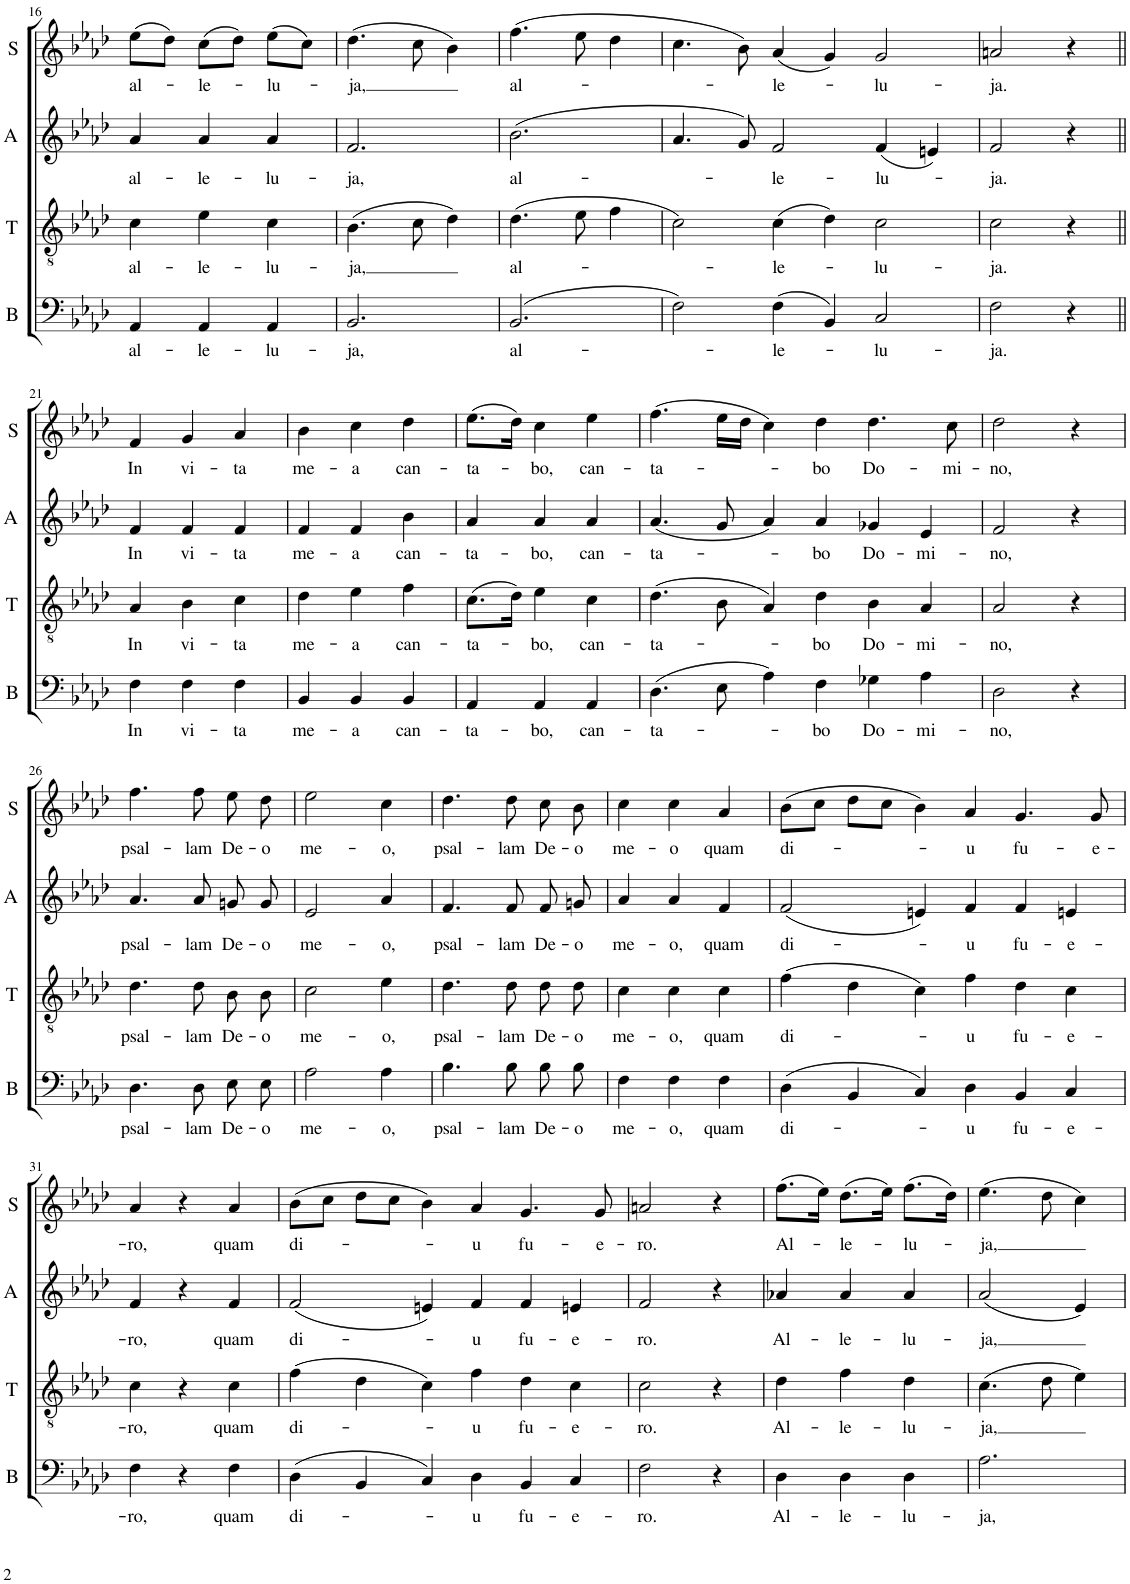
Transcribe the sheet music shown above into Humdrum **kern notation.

**kern	**text	**kern	**text	**kern	**text	**kern	**text
*part4	*part4	*part3	*part3	*part2	*part2	*part1	*part1
*staff4	*staff4	*staff3	*staff3	*staff2	*staff2	*staff1	*staff1
*I"B	*	*I"T	*	*I"A	*	*I"S	*
*I'B	*	*I'T	*	*I'A	*	*I'S	*
!!LO:PB:g=z
*clefF4	*	*clefGv2	*	*clefG2	*	*clefG2	*
*Trd1c2	*	*Trd1c2	*	*Trd1c2	*	*Trd1c2	*
*k[b-e-a-d-]	*	*k[b-e-a-d-]	*	*k[b-e-a-d-]	*	*k[b-e-a-d-]	*
*M3/4	*	*M3/4	*	*M3/4	*	*M3/4	*
=16	=16	=16	=16	=16	=16	=16	=16
!	!LO:LY:b	!	!LO:LY:b	!	!LO:LY:b	!	!LO:LY:b
4AA-/	al-	4c\	al-	4a-/	al-	(8ee-\L	al-
.	.	.	.	.	.	8dd-\J)	.
!	!LO:LY:b	!	!LO:LY:b	!	!LO:LY:b	!	!LO:LY:b
4AA-/	-le-	4e-\	-le-	4a-/	-le-	(8cc\L	-le-
.	.	.	.	.	.	8dd-\J)	.
!	!LO:LY:b	!	!LO:LY:b	!	!LO:LY:b	!	!LO:LY:b
4AA-/	-lu-	4c\	-lu-	4a-/	-lu-	(8ee-\L	-lu-
.	.	.	.	.	.	8cc\J)	.
=17	=17	=17	=17	=17	=17	=17	=17
!	!LO:LY:b	!	!LO:LY:b	!	!LO:LY:b	!	!LO:LY:b
2.BB-/	-ja,	(4.B-\	-ja,	2.f/	-ja,	(4.dd-\	-ja,
.	.	8c\	.	.	.	8cc\	.
.	.	4d-\)	.	.	.	4b-\)	.
=18	=18	=18	=18	=18	=18	=18	=18
!	!LO:LY:b	!	!LO:LY:b	!	!LO:LY:b	!	!LO:LY:b
(2.BB-/	al-	(4.d-\	al-	(2.b-\	al-	(4.ff\	al-
.	.	8e-\	.	.	.	8ee-\	.
.	.	4f\	.	.	.	4dd-\	.
=19	=19	=19	=19	=19	=19	=19	=19
2F\)	.	2c\)	.	4.a-/	.	4.cc\	.
.	.	.	.	8g/)	.	8b-\)	.
!	!LO:LY:b	!	!LO:LY:b	!	!LO:LY:b	!	!LO:LY:b
(4F\	-le-	(4c\	-le-	[4f/	-le-	(4a-/	-le-
4BB-/)	.	4d-\)	.	4ryy	.	4g/)	.
!	!LO:LY:b	!	!LO:LY:b	!	!LO:LY:b	!	!LO:LY:b
2C/	-lu-	2c\	-lu-	(4f/	-lu-	2g/	-lu-
.	.	.	.	4en/)	.	.	.
=20	=20	=20	=20	=20	=20	=20	=20
!	!LO:LY:b	!	!LO:LY:b	!	!LO:LY:b	!	!LO:LY:b
2F\	-ja.	2c\	ja.	2f/	-ja.	2an/	ja.
4r	.	4r	.	4f/]	.	4r	.
4ryy	.	4ryy	.	4r	.	4ryy	.
!!LO:LB:g=z
=21||	=21||	=21||	=21||	=21||	=21||	=21||	=21||
!	!LO:LY:b	!	!LO:LY:b	!	!LO:LY:b	!	!LO:LY:b
4F\	In	4A-/	In	4f/	In	4f/	In
!	!LO:LY:b	!	!LO:LY:b	!	!LO:LY:b	!	!LO:LY:b
4F\	vi-	4B-\	vi-	4f/	vi-	4g/	vi-
!	!LO:LY:b	!	!LO:LY:b	!	!LO:LY:b	!	!LO:LY:b
4F\	-ta	4c\	-ta	4f/	-ta	4a-/	-ta
=22	=22	=22	=22	=22	=22	=22	=22
!	!LO:LY:b	!	!LO:LY:b	!	!LO:LY:b	!	!LO:LY:b
4BB-/	me-	4d-\	me-	4f/	me-	4b-\	me-
!	!LO:LY:b	!	!LO:LY:b	!	!LO:LY:b	!	!LO:LY:b
4BB-/	-a	4e-\	-a	4f/	-a	4cc\	-a
!	!LO:LY:b	!	!LO:LY:b	!	!LO:LY:b	!	!LO:LY:b
4BB-/	can-	4f\	can-	4b-\	can-	4dd-\	can-
=23	=23	=23	=23	=23	=23	=23	=23
!	!LO:LY:b	!	!LO:LY:b	!	!LO:LY:b	!	!LO:LY:b
4AA-/	-ta-	(8.c\L	-ta-	4a-/	-ta-	(8.ee-\L	-ta-
.	.	16d-\Jk)	.	.	.	16dd-\Jk)	.
!	!LO:LY:b	!	!LO:LY:b	!	!LO:LY:b	!	!LO:LY:b
4AA-/	-bo,	4e-\	-bo,	4a-/	-bo,	4cc\	-bo,
!	!LO:LY:b	!	!LO:LY:b	!	!LO:LY:b	!	!LO:LY:b
4AA-/	can-	4c\	can-	4a-/	can-	4ee-\	can-
=24	=24	=24	=24	=24	=24	=24	=24
!	!LO:LY:b	!	!LO:LY:b	!	!LO:LY:b	!	!LO:LY:b
(4.D-\	-ta-	(4.d-\	-ta-	(4.a-/	-ta-	(4.ff\	-ta-
8E-\	.	8B-\	.	8g/	.	16ee-\LL	.
.	.	.	.	.	.	16dd-\JJ	.
4A-\)	.	4A-/)	.	4a-/)	.	4cc\)	.
!	!LO:LY:b	!	!LO:LY:b	!	!LO:LY:b	!	!LO:LY:b
4F\	-bo	4d-\	-bo	4a-/	-bo	4dd-\	-bo
!	!LO:LY:b	!	!LO:LY:b	!	!LO:LY:b	!	!LO:LY:b
4G-X\	Do-	4B-\	Do-	4g-X/	Do-	4.dd-\	Do-
!	!LO:LY:b	!	!LO:LY:b	!	!LO:LY:b	!	!
4A-\	-mi-	4A-/	-mi-	4e-/	-mi-	.	.
!	!	!	!	!	!	!	!LO:LY:b
.	.	.	.	.	.	8cc\	-mi-
=25	=25	=25	=25	=25	=25	=25	=25
!	!LO:LY:b	!	!LO:LY:b	!	!LO:LY:b	!	!LO:LY:b
2D-\	-no,	2A-/	-no,	2f/	-no,	2dd-\	-no,
4r	.	4r	.	4r	.	4r	.
!!LO:LB:g=z
=26	=26	=26	=26	=26	=26	=26	=26
!	!LO:LY:b	!	!LO:LY:b	!	!LO:LY:b	!	!LO:LY:b
4.D-\	psal-	4.d-\	psal-	4.a-/	psal-	4.ff\	psal-
!	!LO:LY:b	!	!LO:LY:b	!	!LO:LY:b	!	!LO:LY:b
8D-\	-lam	8d-\	-lam	8a-/	-lam	8ff\	-lam
!	!LO:LY:b	!	!LO:LY:b	!	!LO:LY:b	!	!LO:LY:b
8E-\L	De-	8B-\	De-	8gn/L	De-	8ee-\	De-
!	!LO:LY:b	!	!LO:LY:b	!	!LO:LY:b	!	!LO:LY:b
8E-\J	-o	8B-\	-o	8g/J	-o	8dd-\	-o
=27	=27	=27	=27	=27	=27	=27	=27
!	!LO:LY:b	!	!LO:LY:b	!	!LO:LY:b	!	!LO:LY:b
2A-\	me-	2c\	me-	2e-/	me-	2ee-\	me-
!	!LO:LY:b	!	!LO:LY:b	!	!LO:LY:b	!	!LO:LY:b
4A-\	-o,	4e-\	-o,	4a-/	-o,	4cc\	-o,
=28	=28	=28	=28	=28	=28	=28	=28
!	!LO:LY:b	!	!LO:LY:b	!	!LO:LY:b	!	!LO:LY:b
4.B-\	psal-	4.d-\	psal-	4.f/	psal-	4.dd-\	psal-
!	!LO:LY:b	!	!LO:LY:b	!	!LO:LY:b	!	!LO:LY:b
8B-\	-lam	8d-\	-lam	8f/	-lam	8dd-\	-lam
!	!LO:LY:b	!	!LO:LY:b	!	!LO:LY:b	!	!LO:LY:b
8B-\L	De-	8d-\	De-	8f/L	De-	8cc\	De-
!	!LO:LY:b	!	!LO:LY:b	!	!LO:LY:b	!	!LO:LY:b
8B-\J	-o	8d-\	-o	8gn/J	-o	8b-\	-o
=29	=29	=29	=29	=29	=29	=29	=29
!	!LO:LY:b	!	!LO:LY:b	!	!LO:LY:b	!	!LO:LY:b
4F\	me-	4c\	me-	4a-/	me-	4cc\	me-
!	!LO:LY:b	!	!LO:LY:b	!	!LO:LY:b	!	!LO:LY:b
4F\	-o,	4c\	-o,	4a-/	-o,	4cc\	-o
!	!LO:LY:b	!	!LO:LY:b	!	!LO:LY:b	!	!LO:LY:b
4F\	quam	4c\	quam	4f/	quam	4a-/	quam
=30	=30	=30	=30	=30	=30	=30	=30
!	!LO:LY:b	!	!LO:LY:b	!	!LO:LY:b	!	!LO:LY:b
(4D-\	di-	(4f\	di-	(2f/	di-	(8b-\L	di-
.	.	.	.	.	.	8cc\J	.
4BB-/	.	4d-\	.	.	.	8dd-\L	.
.	.	.	.	.	.	8cc\J	.
4C/)	.	4c\)	.	4en/)	.	4b-\)	.
!	!LO:LY:b	!	!LO:LY:b	!	!LO:LY:b	!	!LO:LY:b
4D-\	u	4f\	u	4f/	u	4a-/	-u
!	!LO:LY:b	!	!LO:LY:b	!	!LO:LY:b	!	!LO:LY:b
4BB-/	fu-	4d-\	fu-	4f/	fu-	4.g/	fu-
!	!LO:LY:b	!	!LO:LY:b	!	!LO:LY:b	!	!
4C/	-e-	4c\	-e-	4en/	-e-	.	.
!	!	!	!	!	!	!	!LO:LY:b
.	.	.	.	.	.	8g/	-e-
!!LO:LB:g=z
=31	=31	=31	=31	=31	=31	=31	=31
!	!LO:LY:b	!	!LO:LY:b	!	!LO:LY:b	!	!LO:LY:b
4F\	-ro,	4c\	-ro,	4f/	-ro,	4a-/	-ro,
4r	.	4r	.	4r	.	4r	.
!	!LO:LY:b	!	!LO:LY:b	!	!LO:LY:b	!	!LO:LY:b
4F\	quam	4c\	quam	4f/	quam	4a-/	quam
=32	=32	=32	=32	=32	=32	=32	=32
!	!LO:LY:b	!	!LO:LY:b	!	!LO:LY:b	!	!LO:LY:b
(4D-\	di-	(4f\	di-	(2f/	di-	(8b-\L	di-
.	.	.	.	.	.	8cc\J	.
4BB-/	.	4d-\	.	.	.	8dd-\L	.
.	.	.	.	.	.	8cc\J	.
4C/)	.	4c\)	.	4en/)	.	4b-\)	.
!	!LO:LY:b	!	!LO:LY:b	!	!LO:LY:b	!	!LO:LY:b
4D-\	-u	4f\	-u	4f/	-u	4a-/	-u
!	!LO:LY:b	!	!LO:LY:b	!	!LO:LY:b	!	!LO:LY:b
4BB-/	fu-	4d-\	fu-	4f/	fu-	4.g/	fu-
!	!LO:LY:b	!	!LO:LY:b	!	!LO:LY:b	!	!
4C/	-e-	4c\	-e-	4en/	-e-	.	.
!	!	!	!	!	!	!	!LO:LY:b
.	.	.	.	.	.	8g/	-e-
=33	=33	=33	=33	=33	=33	=33	=33
!	!LO:LY:b	!	!LO:LY:b	!	!LO:LY:b	!	!LO:LY:b
2F\	-ro.	2c\	-ro.	2f/	-ro.	2an/	-ro.
4r	.	4r	.	4r	.	4r	.
=34	=34	=34	=34	=34	=34	=34	=34
!	!LO:LY:b	!	!LO:LY:b	!	!LO:LY:b	!	!LO:LY:b
4D-\	Al-	4d-\	Al-	4a-X/	Al-	(8.ff\L	Al-
.	.	.	.	.	.	16ee-\Jk)	.
!	!LO:LY:b	!	!LO:LY:b	!	!LO:LY:b	!	!LO:LY:b
4D-\	-le-	4f\	-le-	4a-/	-le-	(8.dd-\L	-le-
.	.	.	.	.	.	16ee-\Jk)	.
!	!LO:LY:b	!	!LO:LY:b	!	!LO:LY:b	!	!LO:LY:b
4D-\	-lu-	4d-\	-lu-	4a-/	-lu-	(8.ff\L	-lu-
.	.	.	.	.	.	16dd-\Jk)	.
=35	=35	=35	=35	=35	=35	=35	=35
!	!LO:LY:b	!	!LO:LY:b	!	!LO:LY:b	!	!LO:LY:b
2.A-\	-ja,	(4.c\	-ja,	(2a-/	-ja,	(4.ee-\	-ja,
.	.	8d-\	.	.	.	8dd-\	.
.	.	4e-\)	.	4e-/)	.	4cc\)	.
=	=	=	=	=	=	=	=
*-	*-	*-	*-	*-	*-	*-	*-
